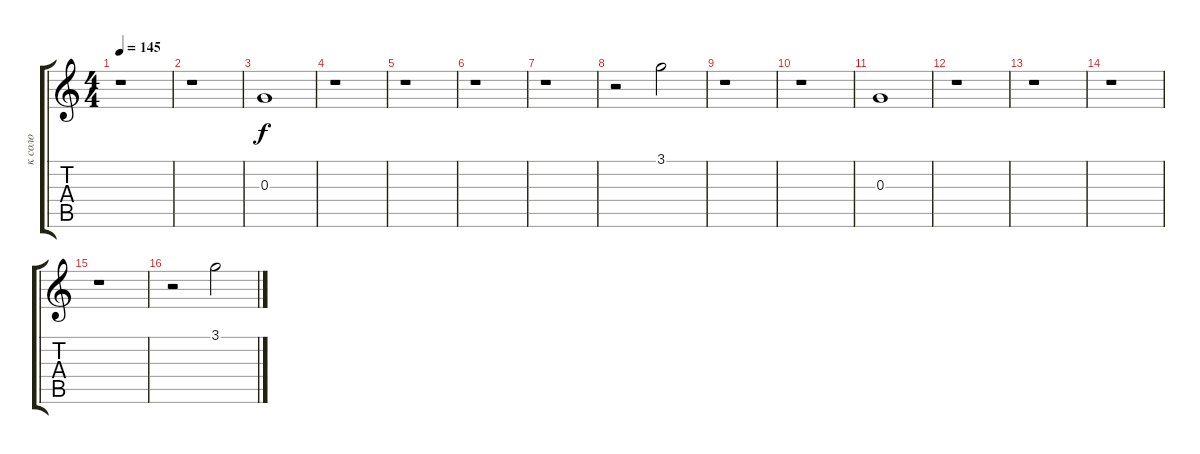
\track ("к соло" "к соло") {instrument guitarharmonics}
\staff {score tabs}
\tuning (E4 B3 G3 D3 A2 E2) {hide}
\ts (4 4)
\tempo 145
\clef g2
\ks c
r.1{dy f} |
r.1 |
0.3.1 |
r.1 |
r.1 |
r.1 |
r.1 |
r.2 3.1.2{volume 14} |
r.1 |
r.1 |
0.3.1 |
r.1 |
r.1 |
r.1 |
r.1 |
r.2 3.1.2{volume 14}
